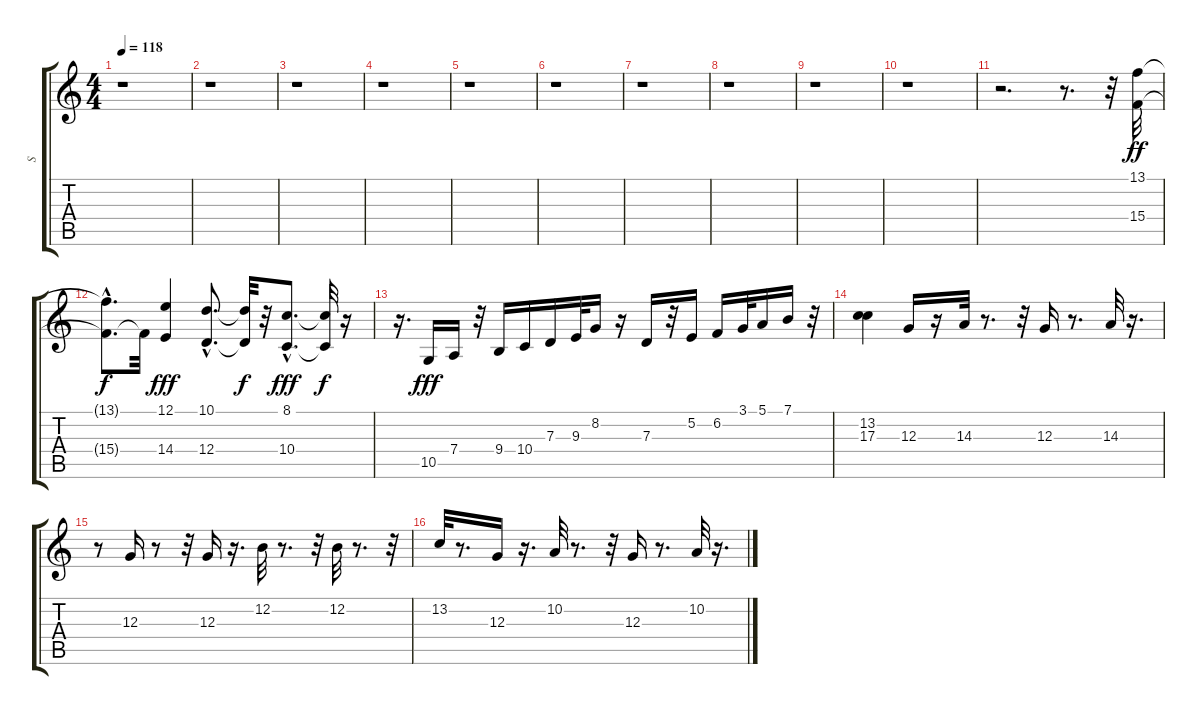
\track ("S" "S") {instrument stringensemble1}
\staff {score tabs}
\tuning (E4 B3 G3 D3 A2 E2) {hide}
\ts (4 4)
\tempo 118
\clef g2
\ks c
r.1{dy fff} |
r.1 |
r.1 |
r.1 |
r.1 |
r.1 |
r.1 |
r.1 |
r.1 |
r.1 |
r.2{d} r.8{d} r.32 (13.1 15.4).32{dy ff} |
(13.1{hac t} 15.4{hac t}).8{d dy f} 15.4{t}.32 (12.1 14.4).4{dy fff} (10.1{hac} 12.4{hac}).8{d} (10.1{t} 12.4{t}).32{dy f} r.32 (8.1{hac} 10.4{hac}).8{d dy fff} (8.1{t} 10.4{t}).32{dy f} r.16 |
r.16{d} 10.5.16{dy fff} 7.4.16 r.32 9.4.16 10.4.16 7.3.16 9.3.32 8.2.16 r.16 7.3.16 r.32 5.2.16 6.2.16 3.1.32 5.1.16 7.1.16 r.32 |
(13.2 17.3).4 12.3.16 r.16 14.3.32 r.8{d} r.32 12.3.16 r.8{d} 14.3.32 r.16{d} |
r.8 12.3.16 r.8 r.32 12.3.16 r.16{d} 12.2.32 r.8{d} r.32 12.2.32 r.8{d} r.32 |
13.2.32 r.8{d} 12.3.16 r.16{d} 10.2.32 r.8{d} r.32 12.3.16 r.8{d} 10.2.32 r.16{d}
